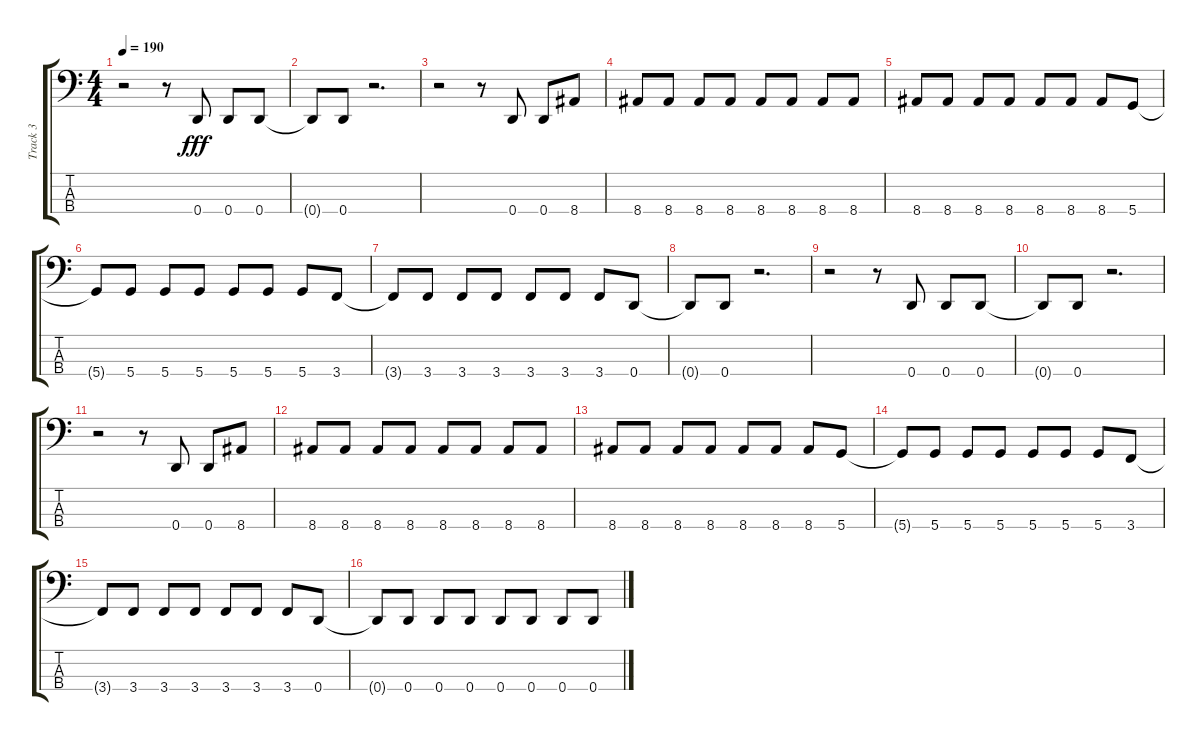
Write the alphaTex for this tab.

\track ("Track 3" "Track 3") {instrument electricbassfinger}
\staff {score tabs}
\tuning (G2 D2 A1 D1) {hide}
\ts (4 4)
\tempo 190
\clef f4
\ks c
r.2{dy fff} r.8 0.4.8 0.4.8 0.4.8 |
0.4{t}.8 0.4.8 r.2{d} |
r.2 r.8 0.4.8 0.4.8 8.4.8 |
8.4.8 8.4.8 8.4.8 8.4.8 8.4.8 8.4.8 8.4.8 8.4.8 |
8.4.8 8.4.8 8.4.8 8.4.8 8.4.8 8.4.8 8.4.8 5.4.8 |
5.4{t}.8 5.4.8 5.4.8 5.4.8 5.4.8 5.4.8 5.4.8 3.4.8 |
3.4{t}.8 3.4.8 3.4.8 3.4.8 3.4.8 3.4.8 3.4.8 0.4.8 |
0.4{t}.8 0.4.8 r.2{d} |
r.2 r.8 0.4.8 0.4.8 0.4.8 |
0.4{t}.8 0.4.8 r.2{d} |
r.2 r.8 0.4.8 0.4.8 8.4.8 |
8.4.8 8.4.8 8.4.8 8.4.8 8.4.8 8.4.8 8.4.8 8.4.8 |
8.4.8 8.4.8 8.4.8 8.4.8 8.4.8 8.4.8 8.4.8 5.4.8 |
5.4{t}.8 5.4.8 5.4.8 5.4.8 5.4.8 5.4.8 5.4.8 3.4.8 |
3.4{t}.8 3.4.8 3.4.8 3.4.8 3.4.8 3.4.8 3.4.8 0.4.8 |
0.4{t}.8 0.4.8 0.4.8 0.4.8 0.4.8 0.4.8 0.4.8 0.4.8
